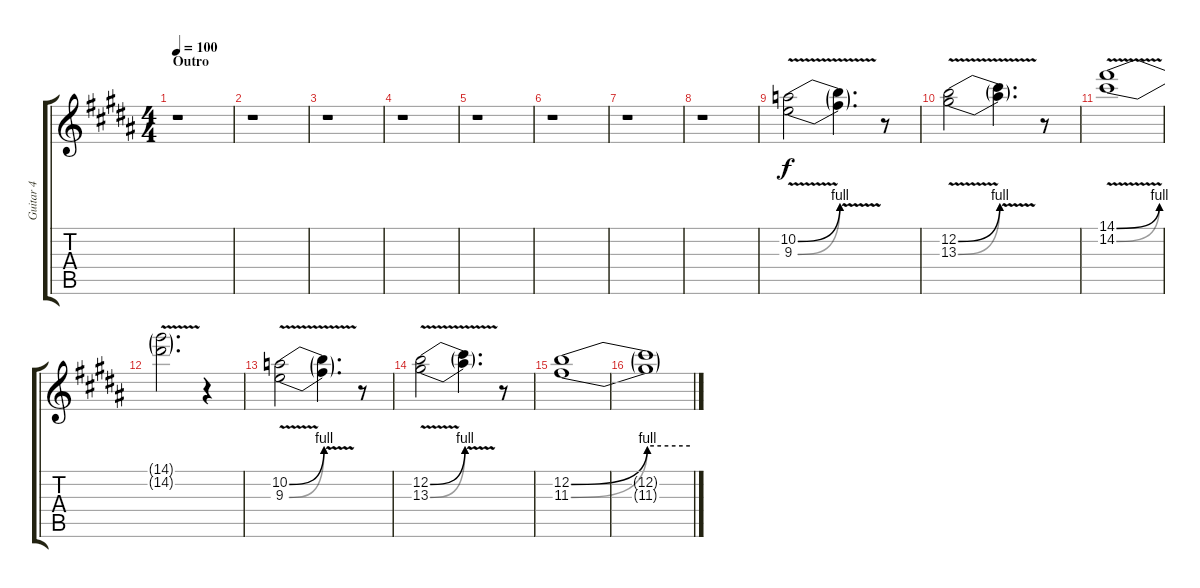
\track ("Guitar 4" "Guitar 4") {instrument overdrivenguitar}
\staff {score tabs}
\tuning (E4 B3 G3 D3 A2 E2) {hide}
\voice
\ts (4 4)
\section ("" "Outro")
\tempo 100
\clef g2
\ks b
r.1{dy f} |
r.1 |
r.1 |
r.1 |
r.1 |
r.1 |
r.1 |
r.1 |
(10.2{be (bend 0 0 60 4) v} 9.3{be (bend 0 0 60 4)}).2 (10.2{v t} 9.3{v t}).4{d} r.8 |
(12.2{be (bend 0 0 60 4) v} 13.3{be (bend 0 0 60 4) v}).2 (12.2{v t} 13.3{v t}).4{d} r.8 |
(14.1{be (bend 0 0 60 4) v} 14.2{be (bend 0 0 60 4) v}).1 |
(14.1{v t} 14.2{v t}).2{d} r.4 |
(10.2{be (bend 0 0 60 4) v} 9.3{be (bend 0 0 60 4)}).2 (10.2{v t} 9.3{v t}).4{d} r.8 |
(12.2{be (bend 0 0 60 4) v} 13.3{be (bend 0 0 60 4) v}).2 (12.2{v t} 13.3{v t}).4{d} r.8 |
(12.2{be (bend 0 0 60 4)} 11.3{be (bend 0 0 60 4)}).1 |
(12.2{be (hold 0 4 60 4) t} 11.3{be (hold 0 4 60 4) t}).1
\voice
\clef g2
\ottava regular
\simile none
\ks b
r.1{dy f} |
r.1 |
r.1 |
r.1 |
r.1 |
r.1 |
r.1 |
r.1 |
|
|
|
|
|
|
|
